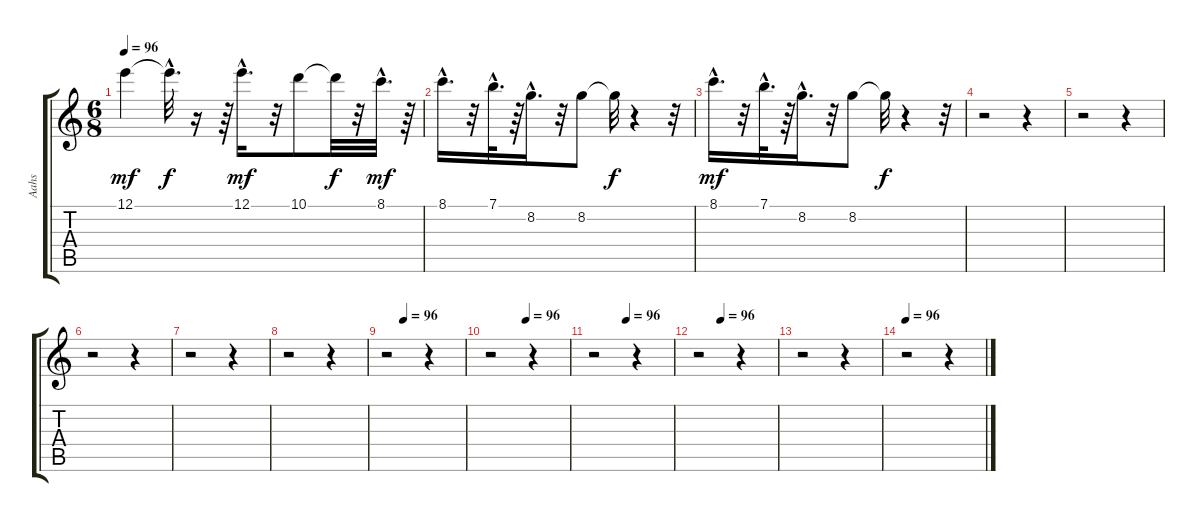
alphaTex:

\track ("Aahs" "Aahs") {instrument acousticbass}
\staff {score tabs}
\tuning (E4 B3 G3 D3 A2 E2) {hide}
\ts (6 8)
\tempo 96
\clef g2
\ks c
12.1.4{dy mf} 12.1{hac t}.32{d dy f} r.16 r.64 12.1{hac}.16{d dy mf} r.32 10.1.8 10.1{t}.32{dy f} r.32 8.1{hac}.32{d dy mf} r.64 |
8.1{hac}.16{d} r.32 7.1{hac}.32{d} r.64 8.2{hac}.16{d} r.32 8.2.8 8.2{t}.32{dy f} r.4 r.32 |
8.1{hac}.16{d dy mf} r.32 7.1{hac}.32{d} r.64 8.2{hac}.16{d} r.32 8.2.8 8.2{t}.32{dy f} r.4 r.32 |
r.2 r.4 |
r.2 r.4 |
r.2 r.4 |
r.2 r.4 |
r.2 r.4 |
\tempo (96 0.22916666666666666)
r.2 r.4 |
\tempo (96 0.4583333333333333)
r.2 r.4 |
\tempo (96 0.4166666666666667)
r.2 r.4 |
\tempo (96 0.2916666666666667)
r.2 r.4 |
r.2 r.4 |
\tempo 96
r.2 r.4
